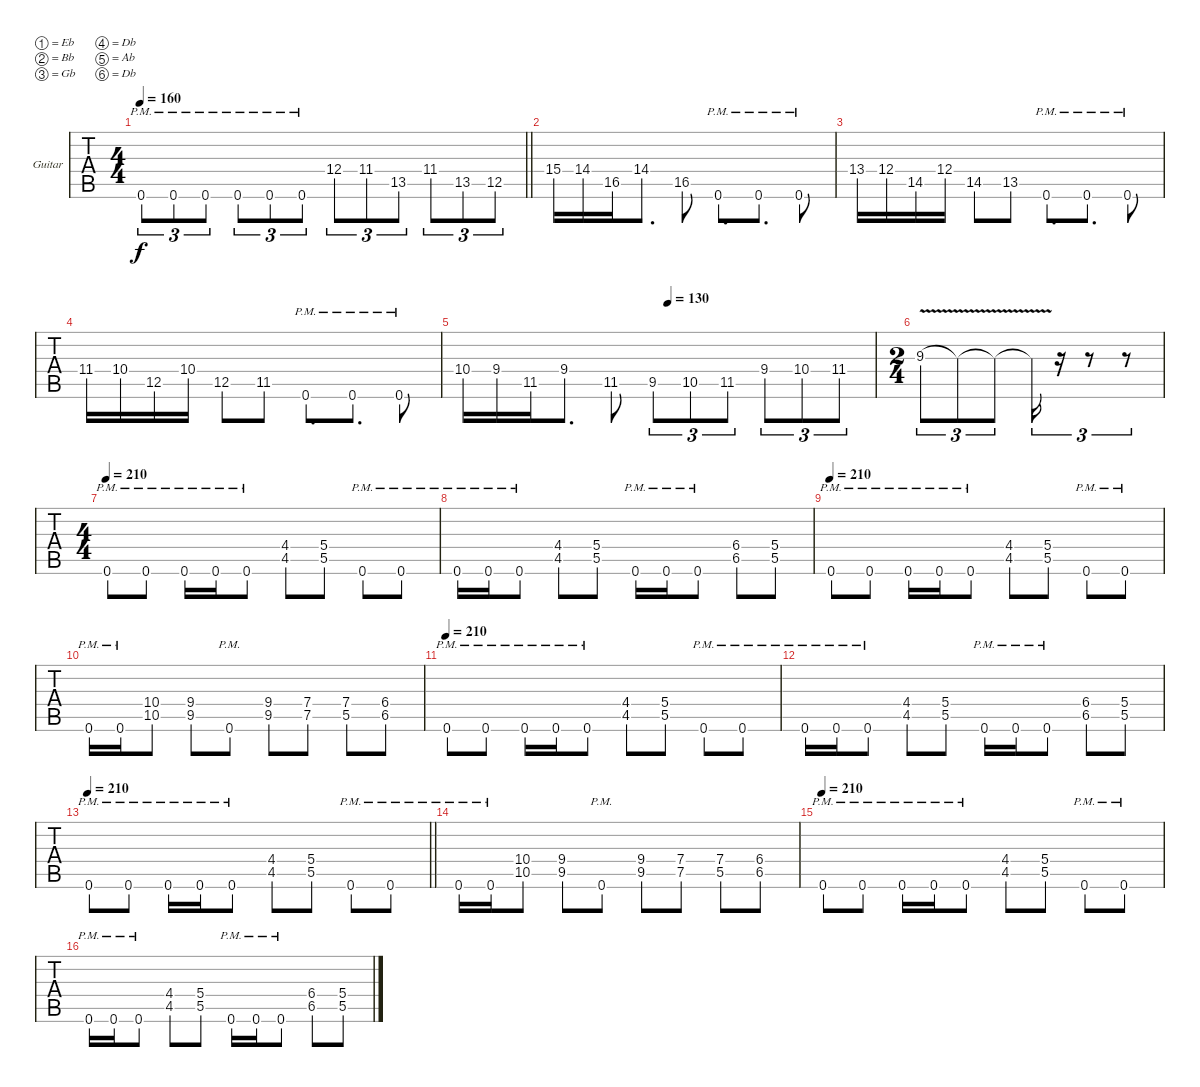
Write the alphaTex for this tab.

\bracketExtendMode groupsimilarinstruments
\firstSystemTrackNameOrientation horizontal
\otherSystemsTrackNameOrientation horizontal
\track ("Felipe" "Guitar") {instrument distortionguitar}
\staff {tabs}
\tuning (Eb4 Bb3 Gb3 Db3 Ab2 Db2)
\ts (4 4)
\tempo 160
\clef g2
\barLineRight lightlight
\ks c
0.6{pm acc #}.8{tu (3 2) dy f} 0.6{pm acc #}.8{tu (3 2)} 0.6{pm acc #}.8{tu (3 2)} 0.6{pm acc #}.8{tu (3 2)} 0.6{pm acc #}.8{tu (3 2)} 0.6{pm acc #}.8{tu (3 2)} 12.4{acc #}.8{tu (3 2)} 11.4.8{tu (3 2)} 13.5.8{tu (3 2)} 11.4.8{tu (3 2)} 13.5.8{tu (3 2)} 12.5{acc #}.8{tu (3 2)} |
15.4.16 14.4{acc #}.16 16.5.16 14.4{acc #}.8{d} 16.5.8 0.6{pm acc #}.8{d} 0.6{pm acc #}.8{d} 0.6{pm acc #}.8 |
13.4.16 12.4{acc #}.16 14.5{acc #}.16 12.4{acc #}.16 14.5{acc #}.8 13.5.8 0.6{pm acc #}.8{d} 0.6{pm acc #}.8{d} 0.6{pm acc #}.8 |
11.4.16 10.4.16 12.5{acc #}.16 10.4.16 12.5{acc #}.8 11.5.8 0.6{pm acc #}.8{d} 0.6{pm acc #}.8{d} 0.6{pm acc #}.8 |
\tempo (130 0.5)
10.4.16 9.4{acc #}.16 11.5.16 9.4{acc #}.8{d} 11.5.8 9.5.8{tu (3 2)} 10.5{acc #}.8{tu (3 2)} 11.5.8{tu (3 2)} 9.4{acc #}.8{tu (3 2)} 10.4.8{tu (3 2)} 11.4.8{tu (3 2)} |
\ts (2 4)
\beaming (8 2 2)
9.3{v acc #}.8{tu (3 2)} 9.3{v t acc #}.8{tu (3 2)} 9.3{v t acc #}.8{tu (3 2)} 9.3{v t acc #}.16{tu (3 2)} r.16{tu (3 2)} r.8{tu (3 2)} r.8{tu (3 2)} |
\ts (4 4)
\beaming (8 2 2 2 2)
\tempo 210
0.6{pm acc #}.8 0.6{pm acc #}.8 0.6{pm acc #}.16 0.6{pm acc #}.16 0.6{pm acc #}.8 (4.4 4.5).8 (5.4{acc #} 5.5{acc #}).8 0.6{pm acc #}.8 0.6{pm acc #}.8 |
0.6{pm acc #}.16 0.6{pm acc #}.16 0.6{pm acc #}.8 (4.4 4.5).8 (5.4{acc #} 5.5{acc #}).8 0.6{pm acc #}.16 0.6{pm acc #}.16 0.6{pm acc #}.8 (6.4 6.5).8 (5.4{acc #} 5.5{acc #}).8 |
\tempo 210
0.6{pm acc #}.8 0.6{pm acc #}.8 0.6{pm acc #}.16 0.6{pm acc #}.16 0.6{pm acc #}.8 (4.4 4.5).8 (5.4{acc #} 5.5{acc #}).8 0.6{pm acc #}.8 0.6{pm acc #}.8 |
0.6{pm acc #}.16 0.6{pm acc #}.16 (10.4 10.5{acc #}).8 (9.4{acc #} 9.5).8 0.6{pm acc #}.8 (9.4{acc #} 9.5).8 (7.4{acc #} 7.5{acc #}).8 (7.4{acc #} 5.5{acc #}).8 (6.4 6.5).8 |
\tempo 210
0.6{pm acc #}.8 0.6{pm acc #}.8 0.6{pm acc #}.16 0.6{pm acc #}.16 0.6{pm acc #}.8 (4.4 4.5).8 (5.4{acc #} 5.5{acc #}).8 0.6{pm acc #}.8 0.6{pm acc #}.8 |
0.6{pm acc #}.16 0.6{pm acc #}.16 0.6{pm acc #}.8 (4.4 4.5).8 (5.4{acc #} 5.5{acc #}).8 0.6{pm acc #}.16 0.6{pm acc #}.16 0.6{pm acc #}.8 (6.4 6.5).8 (5.4{acc #} 5.5{acc #}).8 |
\tempo 210
\barLineRight lightlight
0.6{pm acc #}.8 0.6{pm acc #}.8 0.6{pm acc #}.16 0.6{pm acc #}.16 0.6{pm acc #}.8 (4.4 4.5).8 (5.4{acc #} 5.5{acc #}).8 0.6{pm acc #}.8 0.6{pm acc #}.8 |
0.6{pm acc #}.16 0.6{pm acc #}.16 (10.4 10.5{acc #}).8 (9.4{acc #} 9.5).8 0.6{pm acc #}.8 (9.4{acc #} 9.5).8 (7.4{acc #} 7.5{acc #}).8 (7.4{acc #} 5.5{acc #}).8 (6.4 6.5).8 |
\tempo 210
0.6{pm acc #}.8 0.6{pm acc #}.8 0.6{pm acc #}.16 0.6{pm acc #}.16 0.6{pm acc #}.8 (4.4 4.5).8 (5.4{acc #} 5.5{acc #}).8 0.6{pm acc #}.8 0.6{pm acc #}.8 |
0.6{pm acc #}.16 0.6{pm acc #}.16 0.6{pm acc #}.8 (4.4 4.5).8 (5.4{acc #} 5.5{acc #}).8 0.6{pm acc #}.16 0.6{pm acc #}.16 0.6{pm acc #}.8 (6.4 6.5).8 (5.4{acc #} 5.5{acc #}).8
